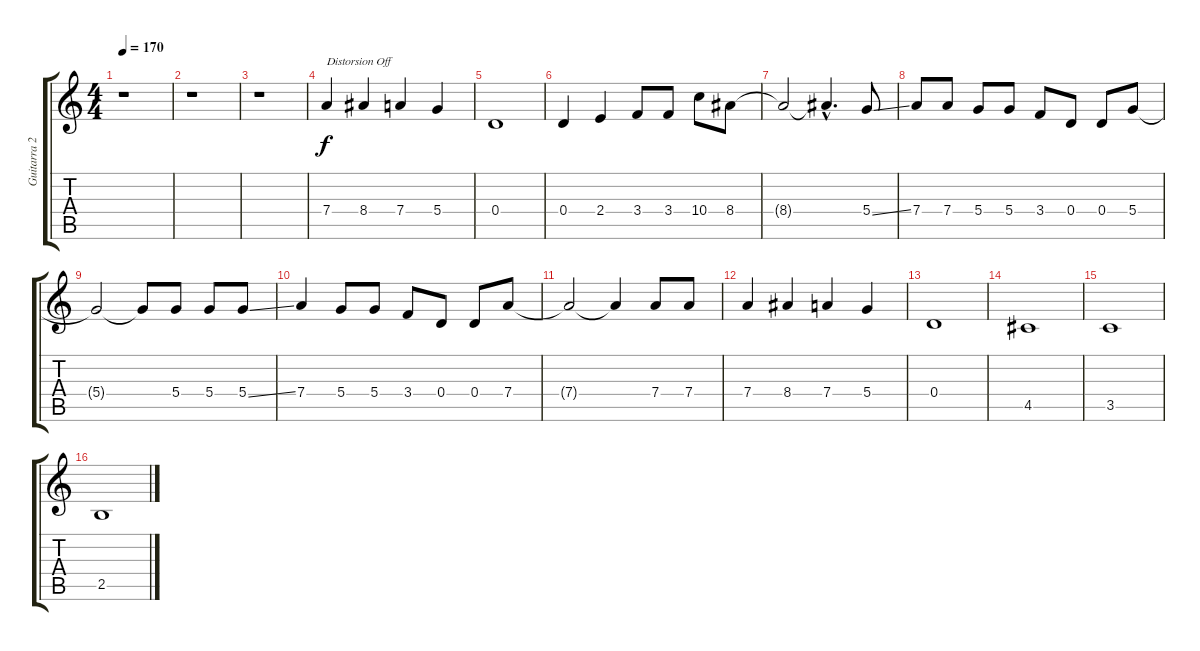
\track ("Guitarra 2" "Guitarra 2") {instrument electricguitarjazz}
\staff {score tabs}
\tuning (E4 B3 G3 D3 A2 E2) {hide}
\ts (4 4)
\tempo 170
\clef g2
\ks c
r.1{dy f} |
r.1 |
r.1 |
7.4.4{txt "Distorsion Off" instrument electricguitarjazz} 8.4.4 7.4.4 5.4.4 |
0.4.1 |
0.4.4 2.4.4 3.4.8 3.4.8 10.4.8 8.4.8 |
8.4{t}.2 8.4{hac t}.4{d} 5.4{ss}.8 |
7.4.8 7.4.8 5.4.8 5.4.8 3.4.8 0.4.8 0.4.8 5.4.8 |
5.4{t}.2 5.4{t}.8 5.4.8 5.4.8 5.4{ss}.8 |
7.4.4 5.4.8 5.4.8 3.4.8 0.4.8 0.4.8 7.4.8 |
7.4{t}.2 7.4{t}.4 7.4.8 7.4.8 |
7.4.4 8.4.4 7.4.4 5.4.4 |
0.4.1 |
4.5.1 |
3.5.1 |
2.5.1
